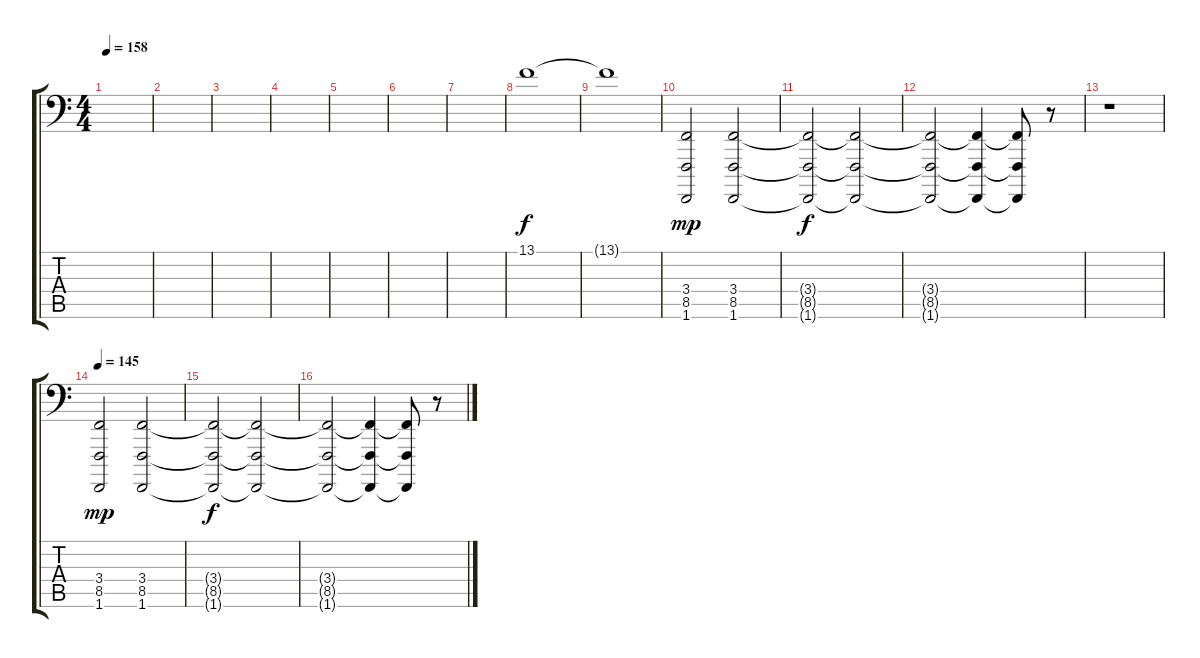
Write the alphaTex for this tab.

\track "" {instrument timpani}
\staff {score tabs}
\tuning (E3 B2 G2 D2 A0 E0) {hide}
\ts (4 4)
\tempo 158
\clef f4
\ks c
|
|
|
|
|
|
|
13.1.1{dy f volume 13 balance 8 instrument churchorgan} |
13.1{t}.1 |
(3.4 8.5 1.6).2{dy mp volume 13 balance 13 instrument churchorgan} (3.4 8.5 1.6).2 |
(3.4{t} 8.5{t} 1.6{t}).2{dy f} (3.4{t} 8.5{t} 1.6{t}).2 |
(3.4{t} 8.5{t} 1.6{t}).2 (3.4{t} 8.5{t} 1.6{t}).4 (3.4{t} 8.5{t} 1.6{t}).8 r.8 |
r.1 |
\tempo 145
(3.4 8.5 1.6).2{dy mp volume 13 balance 13 instrument churchorgan} (3.4 8.5 1.6).2 |
(3.4{t} 8.5{t} 1.6{t}).2{dy f} (3.4{t} 8.5{t} 1.6{t}).2 |
(3.4{t} 8.5{t} 1.6{t}).2 (3.4{t} 8.5{t} 1.6{t}).4 (3.4{t} 8.5{t} 1.6{t}).8 r.8
